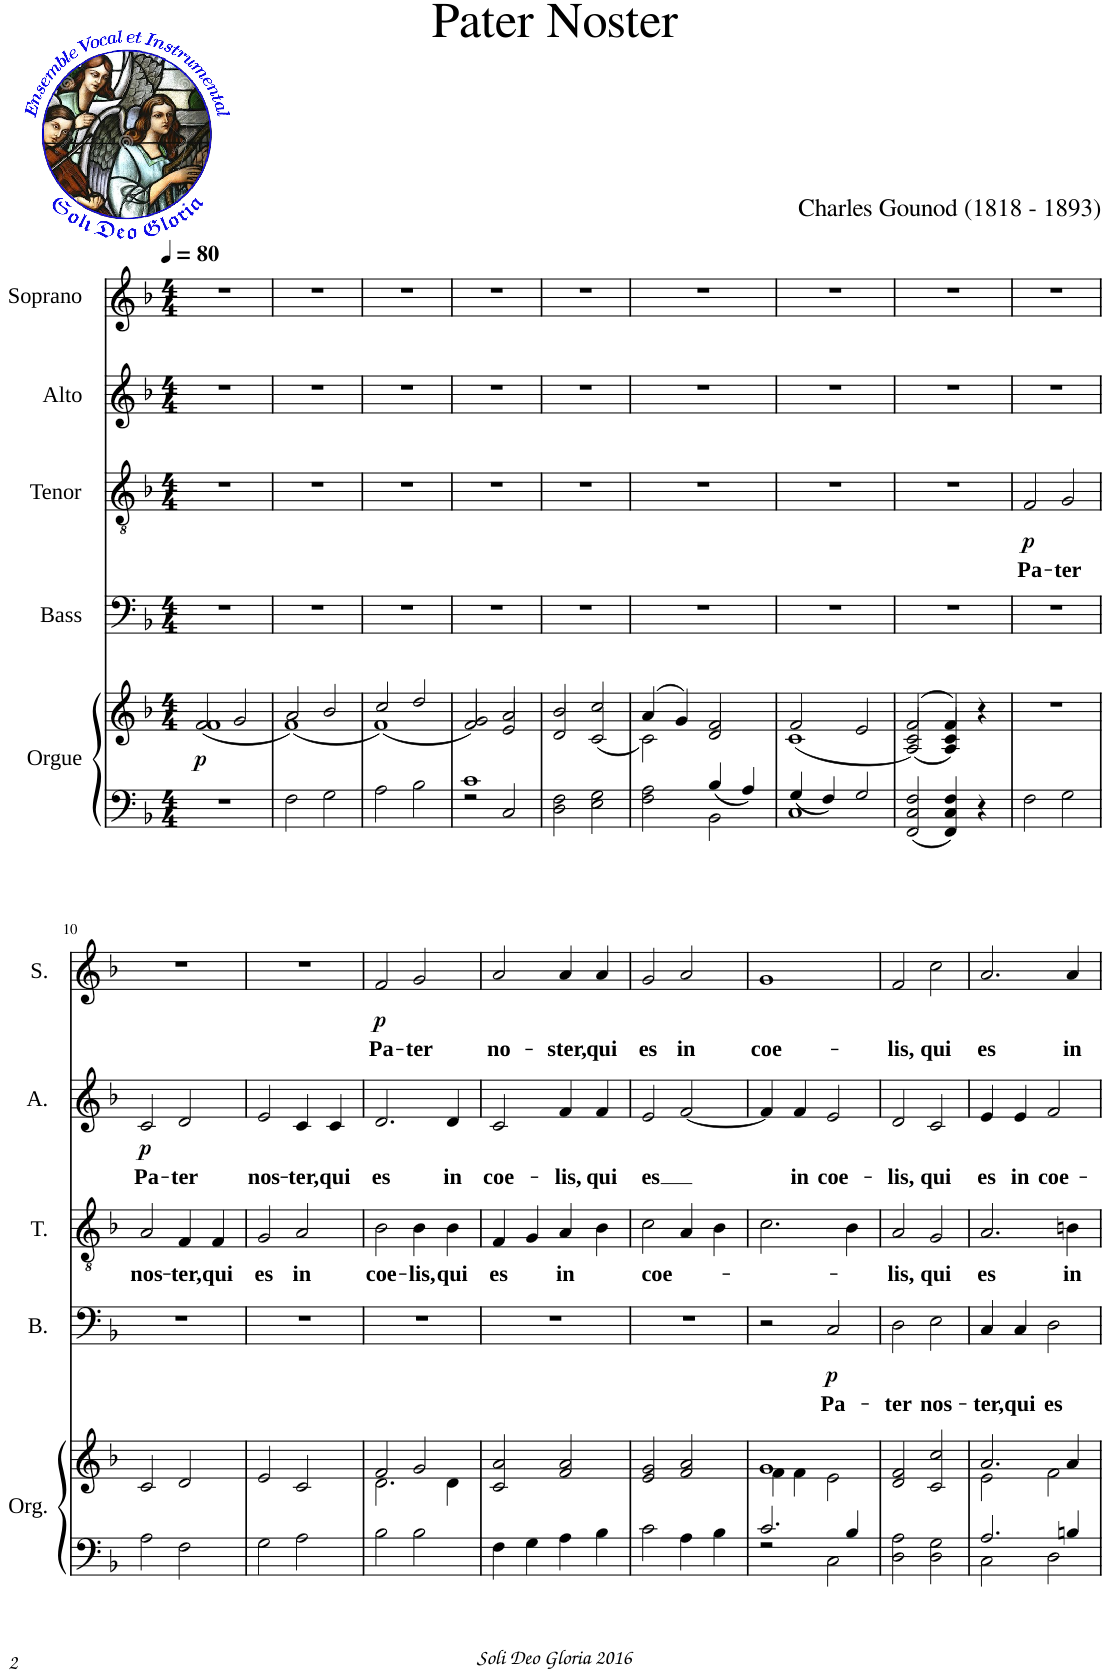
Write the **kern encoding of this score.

**kern	**kern	**dynam	**kern	**text	**dynam	**kern	**text	**dynam	**kern	**text	**dynam	**kern	**text	**dynam
*part5	*part5	*part5	*part4	*part4	*part4	*part3	*part3	*part3	*part2	*part2	*part2	*part1	*part1	*part1
*staff6	*staff5	*staff5/6	*staff4	*staff4	*staff4	*staff3	*staff3	*staff3	*staff2	*staff2	*staff2	*staff1	*staff1	*staff1
*I"Orgue	*	*	*I"Bass	*	*	*I"Tenor	*	*	*I"Alto	*	*	*I"Soprano	*	*
*I'Org.	*	*	*I'B.	*	*	*I'T.	*	*	*I'A.	*	*	*I'S.	*	*
*clefF4	*clefG2	*	*clefF4	*	*	*clefGv2	*	*	*clefG2	*	*	*clefG2	*	*
*k[b-]	*k[b-]	*	*k[b-]	*	*	*k[b-]	*	*	*k[b-]	*	*	*k[b-]	*	*
*M4/4	*M4/4	*	*M4/4	*	*	*M4/4	*	*	*M4/4	*	*	*M4/4	*	*
*MM80	*MM80	*	*MM80	*	*	*MM80	*	*	*MM80	*	*	*MM80	*	*
=1	=1	=1	=1	=1	=1	=1	=1	=1	=1	=1	=1	=1	=1	=1
*	*^	*	*	*	*	*	*	*	*	*	*	*	*	*
!	!	!	!LO:DY:b	!	!	!	!	!	!	!	!	!	!	!	!
1r	2f/	(1f	p	1r	.	.	1r	.	.	1r	.	.	1r	.	.
.	2g/	.	.	.	.	.	.	.	.	.	.	.	.	.	.
=2	=2	=2	=2	=2	=2	=2	=2	=2	=2	=2	=2	=2	=2	=2	=2
2F\	2a/	(1f)	.	1r	.	.	1r	.	.	1r	.	.	1r	.	.
2G\	2b-/	.	.	.	.	.	.	.	.	.	.	.	.	.	.
=3	=3	=3	=3	=3	=3	=3	=3	=3	=3	=3	=3	=3	=3	=3	=3
2A\	2cc/	(1f)	.	1r	.	.	1r	.	.	1r	.	.	1r	.	.
2B-\	2dd/	.	.	.	.	.	.	.	.	.	.	.	.	.	.
=4	=4	=4	=4	=4	=4	=4	=4	=4	=4	=4	=4	=4	=4	=4	=4
*^	*	*	*	*	*	*	*	*	*	*	*	*	*	*	*
1c	2r	2g/	2f/)	.	1r	.	.	1r	.	.	1r	.	.	1r	.	.
.	2C/	2a/	2e/	.	.	.	.	.	.	.	.	.	.	.	.	.
*v	*v	*	*	*	*	*	*	*	*	*	*	*	*	*	*	*
=5	=5	=5	=5	=5	=5	=5	=5	=5	=5	=5	=5	=5	=5	=5	=5
2D\ 2F\	2b-/	2d/	.	1r	.	.	1r	.	.	1r	.	.	1r	.	.
2E\ 2G\	2cc/	(2c/	.	.	.	.	.	.	.	.	.	.	.	.	.
=6	=6	=6	=6	=6	=6	=6	=6	=6	=6	=6	=6	=6	=6	=6	=6
*^	*	*	*	*	*	*	*	*	*	*	*	*	*	*	*
2F\ 2A\	2ryy	(4a/	2c\)	.	1r	.	.	1r	.	.	1r	.	.	1r	.	.
.	.	4g/)	.	.	.	.	.	.	.	.	.	.	.	.	.	.
2BB-\	4B-/	2f/	2d/	.	.	.	.	.	.	.	.	.	.	.	.	.
.	4A/	.	.	.	.	.	.	.	.	.	.	.	.	.	.	.
=7	=7	=7	=7	=7	=7	=7	=7	=7	=7	=7	=7	=7	=7	=7	=7	=7
1C	4G/	2f/	(1c	.	1r	.	.	1r	.	.	1r	.	.	1r	.	.
.	4F/	.	.	.	.	.	.	.	.	.	.	.	.	.	.	.
.	2G/	2e/	.	.	.	.	.	.	.	.	.	.	.	.	.	.
*v	*v	*	*	*	*	*	*	*	*	*	*	*	*	*	*	*
=8	=8	=8	=8	=8	=8	=8	=8	=8	=8	=8	=8	=8	=8	=8	=8
2FF/ 2C/ 2F/	(2f/	(2A/ 2c/)	.	1r	.	.	1r	.	.	1r	.	.	1r	.	.
4FF/ 4C/ 4F/	4f/)	4A/ 4c/)	.	.	.	.	.	.	.	.	.	.	.	.	.
4r	4r	4ryy	.	.	.	.	.	.	.	.	.	.	.	.	.
=9	=9	=9	=9	=9	=9	=9	=9	=9	=9	=9	=9	=9	=9	=9	=9
!	!	!	!	!	!	!	!	!LO:LY:b	!LO:DY:b	!	!	!	!	!	!
*	*v	*v	*	*	*	*	*	*	*	*	*	*	*	*	*
2F\	1r	.	1r	.	.	2F/	Pa-	p	1r	.	.	1r	.	.
!	!	!	!	!	!	!	!LO:LY:b	!	!	!	!	!	!	!
2G\	.	.	.	.	.	2G/	-ter	.	.	.	.	.	.	.
!!LO:LB:g=z
=10	=10	=10	=10	=10	=10	=10	=10	=10	=10	=10	=10	=10	=10	=10
!	!	!	!	!	!	!	!LO:LY:b	!	!	!LO:LY:b	!LO:DY:b	!	!	!
2A\	2c/	.	1r	.	.	2A/	nos-	.	2c/	Pa-	p	1r	.	.
!	!	!	!	!	!	!	!LO:LY:b	!	!	!LO:LY:b	!	!	!	!
2F\	2d/	.	.	.	.	4F/	-ter,	.	2d/	-ter	.	.	.	.
!	!	!	!	!	!	!	!LO:LY:b	!	!	!	!	!	!	!
.	.	.	.	.	.	4F/	qui	.	.	.	.	.	.	.
=11	=11	=11	=11	=11	=11	=11	=11	=11	=11	=11	=11	=11	=11	=11
!	!	!	!	!	!	!	!LO:LY:b	!	!	!LO:LY:b	!	!	!	!
2G\	2e/	.	1r	.	.	2G/	es	.	2e/	nos-	.	1r	.	.
!	!	!	!	!	!	!	!LO:LY:b	!	!	!LO:LY:b	!	!	!	!
2A\	2c/	.	.	.	.	2A/	in	.	4c/	-ter,	.	.	.	.
!	!	!	!	!	!	!	!	!	!	!LO:LY:b	!	!	!	!
.	.	.	.	.	.	.	.	.	4c/	qui	.	.	.	.
=12	=12	=12	=12	=12	=12	=12	=12	=12	=12	=12	=12	=12	=12	=12
*	*^	*	*	*	*	*	*	*	*	*	*	*	*	*
!	!	!	!	!	!	!	!	!LO:LY:b	!	!	!LO:LY:b	!	!	!LO:LY:b	!LO:DY:b
2B-\	2f/	2.d\	.	1r	.	.	2B-\	coe-	.	2.d/	es	.	2f/	Pa-	p
!	!	!	!	!	!	!	!	!LO:LY:b	!	!	!	!	!	!LO:LY:b	!
2B-\	2g/	.	.	.	.	.	4B-\	-lis,	.	.	.	.	2g/	-ter	.
!	!	!	!	!	!	!	!	!LO:LY:b	!	!	!LO:LY:b	!	!	!	!
.	.	4d\	.	.	.	.	4B-\	qui	.	4d/	in	.	.	.	.
=13	=13	=13	=13	=13	=13	=13	=13	=13	=13	=13	=13	=13	=13	=13	=13
!	!	!	!	!	!	!	!	!LO:LY:b	!	!	!LO:LY:b	!	!	!LO:LY:b	!
*	*v	*v	*	*	*	*	*	*	*	*	*	*	*	*	*
4F\	2c/ 2a/	.	1r	.	.	4F/	es	.	2c/	coe-	.	2a/	no-	.
4G\	.	.	.	.	.	4G/	.	.	.	.	.	.	.	.
!	!	!	!	!	!	!	!LO:LY:b	!	!	!LO:LY:b	!	!	!LO:LY:b	!
4A\	2f/ 2a/	.	.	.	.	4A/	in	.	4f/	-lis,	.	4a/	-ster,	.
!	!	!	!	!	!	!	!	!	!	!LO:LY:b	!	!	!LO:LY:b	!
4B-\	.	.	.	.	.	4B-\	.	.	4f/	qui	.	4a/	qui	.
=14	=14	=14	=14	=14	=14	=14	=14	=14	=14	=14	=14	=14	=14	=14
!	!	!	!	!	!	!	!LO:LY:b	!	!	!LO:LY:b	!	!	!LO:LY:b	!
2c\	2e/ 2g/	.	1r	.	.	2c\	coe-	.	2e/	es	.	2g/	es	.
!	!	!	!	!	!	!	!	!	!	!	!	!	!LO:LY:b	!
4A\	2f/ 2a/	.	.	.	.	4A/	.	.	[2f/	.	.	2a/	in	.
4B-\	.	.	.	.	.	4B-\	.	.	.	.	.	.	.	.
=15	=15	=15	=15	=15	=15	=15	=15	=15	=15	=15	=15	=15	=15	=15
*^	*^	*	*	*	*	*	*	*	*	*	*	*	*	*
!	!	!	!	!	!	!	!	!	!	!	!	!	!	!	!LO:LY:b	!
2.c/	2r	1g	4f\	.	2r	.	.	2.c\	.	.	4f/]	.	.	1g	coe-	.
!	!	!	!	!	!	!	!	!	!	!	!	!LO:LY:b	!	!	!	!
.	.	.	4f\	.	.	.	.	.	.	.	4f/	in	.	.	.	.
!	!	!	!	!	!	!LO:LY:b	!LO:DY:b	!	!	!	!	!LO:LY:b	!	!	!	!
.	2C\	.	2e\	.	2C/	Pa-	p	.	.	.	2e/	coe-	.	.	.	.
4B-/	.	.	.	.	.	.	.	4B-\	.	.	.	.	.	.	.	.
*v	*v	*	*	*	*	*	*	*	*	*	*	*	*	*	*	*
*	*v	*v	*	*	*	*	*	*	*	*	*	*	*	*	*
=16	=16	=16	=16	=16	=16	=16	=16	=16	=16	=16	=16	=16	=16	=16
!	!	!	!	!LO:LY:b	!	!	!LO:LY:b	!	!	!LO:LY:b	!	!	!LO:LY:b	!
2D\ 2A\	2d/ 2f/	.	2D\	-ter	.	2A/	-lis,	.	2d/	-lis,	.	2f/	-lis,	.
!	!	!	!	!LO:LY:b	!	!	!LO:LY:b	!	!	!LO:LY:b	!	!	!LO:LY:b	!
2D\ 2G\	2c/ 2cc/	.	2E\	nos-	.	2G/	qui	.	2c/	qui	.	2cc\	qui	.
=17	=17	=17	=17	=17	=17	=17	=17	=17	=17	=17	=17	=17	=17	=17
*^	*^	*	*	*	*	*	*	*	*	*	*	*	*	*
!	!	!	!	!	!	!LO:LY:b	!	!	!LO:LY:b	!	!	!LO:LY:b	!	!	!LO:LY:b	!
2.A/	2C\	2.a/	2e\	.	4C/	-ter,	.	2.A/	es	.	4e/	es	.	2.a/	es	.
!	!	!	!	!	!	!LO:LY:b	!	!	!	!	!	!LO:LY:b	!	!	!	!
.	.	.	.	.	4C/	qui	.	.	.	.	4e/	in	.	.	.	.
!	!	!	!	!	!	!LO:LY:b	!	!	!	!	!	!LO:LY:b	!	!	!	!
.	2D\	.	2f\	.	2D\	es	.	.	.	.	2f/	coe-	.	.	.	.
!	!	!	!	!	!	!	!	!	!LO:LY:b	!	!	!	!	!	!LO:LY:b	!
4Bn/	.	4a/	.	.	.	.	.	4Bn\	in	.	.	.	.	4a/	in	.
*v	*v	*	*	*	*	*	*	*	*	*	*	*	*	*	*	*
*	*v	*v	*	*	*	*	*	*	*	*	*	*	*	*	*
=	=	=	=	=	=	=	=	=	=	=	=	=	=	=
*-	*-	*-	*-	*-	*-	*-	*-	*-	*-	*-	*-	*-	*-	*-
